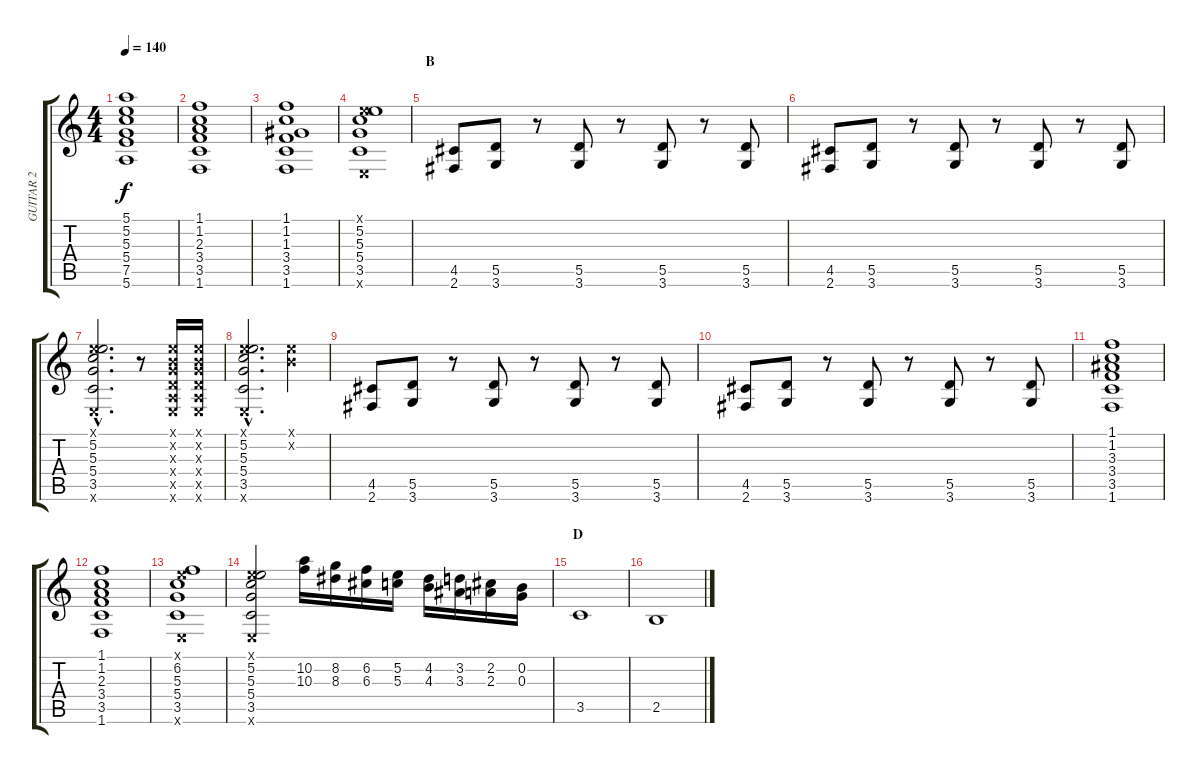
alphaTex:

\track ("GUITAR 2" "GUITAR 2") {instrument acousticguitarnylon}
\staff {score tabs}
\tuning (E4 B3 G3 D3 A2 E2) {hide}
\ts (4 4)
\tempo 140
\clef g2
\ks c
(5.1 5.2 5.3 5.4 7.5 5.6).1{dy f} |
(1.1 1.2 2.3 3.4 3.5 1.6).1 |
(1.1 1.2 1.3 3.4 3.5 1.6).1 |
(0.1{x} 5.2 5.3 5.4 3.5 0.6{x}).1 |
\section ("" "B")
(4.5 2.6).8{instrument distortionguitar} (5.5 3.6).8 r.8 (5.5 3.6).8 r.8 (5.5 3.6).8 r.8 (5.5 3.6).8 |
(4.5 2.6).8 (5.5 3.6).8 r.8 (5.5 3.6).8 r.8 (5.5 3.6).8 r.8 (5.5 3.6).8 |
(0.1{hac x} 5.2{hac} 5.3{hac} 5.4{hac} 3.5{hac} 0.6{hac x}).2{d} r.8 (0.1{x} 0.2{x} 0.3{x} 0.4{x} 0.5{x} 0.6{x}).16 (0.1{x} 0.2{x} 0.3{x} 0.4{x} 0.5{x} 0.6{x}).16 |
(0.1{hac x} 5.2{hac} 5.3{hac} 5.4{hac} 3.5{hac} 0.6{hac x}).2{d} (0.1{x} 0.2{x}).4 |
(4.5 2.6).8{instrument distortionguitar} (5.5 3.6).8 r.8 (5.5 3.6).8 r.8 (5.5 3.6).8 r.8 (5.5 3.6).8 |
(4.5 2.6).8 (5.5 3.6).8 r.8 (5.5 3.6).8 r.8 (5.5 3.6).8 r.8 (5.5 3.6).8 |
(1.1 1.2 3.3 3.4 3.5 1.6).1 |
(1.1 1.2 2.3 3.4 3.5 1.6).1 |
(0.1{x} 6.2 5.3 5.4 3.5 0.6{x}).1 |
(0.1{x} 5.2 5.3 5.4 3.5 0.6{x}).2 (10.2 10.3).16 (8.2 8.3).16 (6.2 6.3).16 (5.2 5.3).16 (4.2 4.3).16 (3.2 3.3).16 (2.2 2.3).16 (0.2 0.3).16 |
\section ("" "D")
3.5.1{volume 12 balance 3} |
2.5.1
